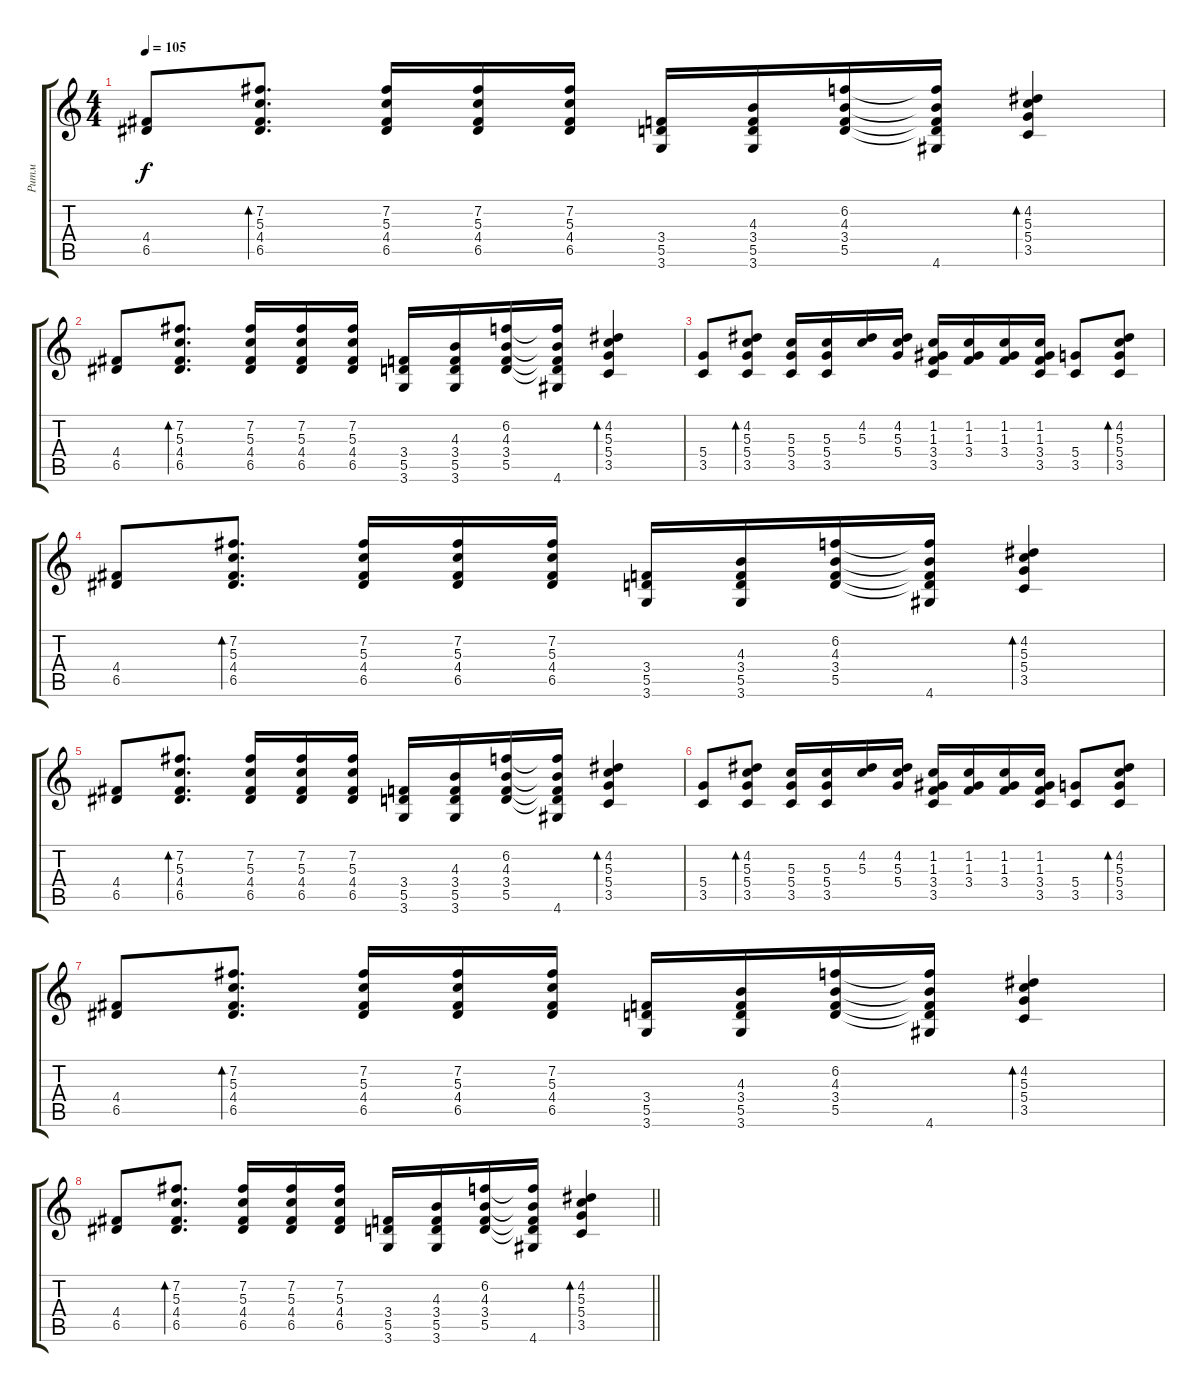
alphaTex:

\track ("Ритм" "Ритм") {instrument acousticguitarsteel}
\staff {score tabs}
\tuning (E4 B3 G3 D3 A2 E2) {hide}
\ts (4 4)
\tempo 105
\clef g2
\ks c
(4.4 6.5).8{dy f} (7.2 5.3 4.4 6.5).8{d bd 60} (7.2 5.3 4.4 6.5).16 (7.2 5.3 4.4 6.5).16 (7.2 5.3 4.4 6.5).16 (3.4 5.5 3.6).16 (4.3 3.4 5.5 3.6).16 (6.2 4.3 3.4 5.5).16 (6.2{t} 4.3{t} 3.4{t} 5.5{t} 4.6).16 (4.2 5.3 5.4 3.5).4{bd 60} |
(4.4 6.5).8 (7.2 5.3 4.4 6.5).8{d bd 60} (7.2 5.3 4.4 6.5).16 (7.2 5.3 4.4 6.5).16 (7.2 5.3 4.4 6.5).16 (3.4 5.5 3.6).16 (4.3 3.4 5.5 3.6).16 (6.2 4.3 3.4 5.5).16 (6.2{t} 4.3{t} 3.4{t} 5.5{t} 4.6).16 (4.2 5.3 5.4 3.5).4{bd 60} |
(5.4 3.5).8 (4.2 5.3 5.4 3.5).8{bd 60} (5.3 5.4 3.5).16 (5.3 5.4 3.5).16 (4.2 5.3).16 (4.2 5.3 5.4).16 (1.2 1.3 3.4 3.5).16 (1.2 1.3 3.4).16 (1.2 1.3 3.4).16 (1.2 1.3 3.4 3.5).16 (5.4 3.5).8 (4.2 5.3 5.4 3.5).8{bd 60} |
(4.4 6.5).8 (7.2 5.3 4.4 6.5).8{d bd 60} (7.2 5.3 4.4 6.5).16 (7.2 5.3 4.4 6.5).16 (7.2 5.3 4.4 6.5).16 (3.4 5.5 3.6).16 (4.3 3.4 5.5 3.6).16 (6.2 4.3 3.4 5.5).16 (6.2{t} 4.3{t} 3.4{t} 5.5{t} 4.6).16 (4.2 5.3 5.4 3.5).4{bd 60} |
(4.4 6.5).8 (7.2 5.3 4.4 6.5).8{d bd 60} (7.2 5.3 4.4 6.5).16 (7.2 5.3 4.4 6.5).16 (7.2 5.3 4.4 6.5).16 (3.4 5.5 3.6).16 (4.3 3.4 5.5 3.6).16 (6.2 4.3 3.4 5.5).16 (6.2{t} 4.3{t} 3.4{t} 5.5{t} 4.6).16 (4.2 5.3 5.4 3.5).4{bd 60} |
(5.4 3.5).8 (4.2 5.3 5.4 3.5).8{bd 60} (5.3 5.4 3.5).16 (5.3 5.4 3.5).16 (4.2 5.3).16 (4.2 5.3 5.4).16 (1.2 1.3 3.4 3.5).16 (1.2 1.3 3.4).16 (1.2 1.3 3.4).16 (1.2 1.3 3.4 3.5).16 (5.4 3.5).8 (4.2 5.3 5.4 3.5).8{bd 60} |
(4.4 6.5).8 (7.2 5.3 4.4 6.5).8{d bd 60} (7.2 5.3 4.4 6.5).16 (7.2 5.3 4.4 6.5).16 (7.2 5.3 4.4 6.5).16 (3.4 5.5 3.6).16 (4.3 3.4 5.5 3.6).16 (6.2 4.3 3.4 5.5).16 (6.2{t} 4.3{t} 3.4{t} 5.5{t} 4.6).16 (4.2 5.3 5.4 3.5).4{bd 60} |
\barLineRight lightlight
(4.4 6.5).8 (7.2 5.3 4.4 6.5).8{d bd 60} (7.2 5.3 4.4 6.5).16 (7.2 5.3 4.4 6.5).16 (7.2 5.3 4.4 6.5).16 (3.4 5.5 3.6).16 (4.3 3.4 5.5 3.6).16 (6.2 4.3 3.4 5.5).16 (6.2{t} 4.3{t} 3.4{t} 5.5{t} 4.6).16 (4.2 5.3 5.4 3.5).4{bd 60}
